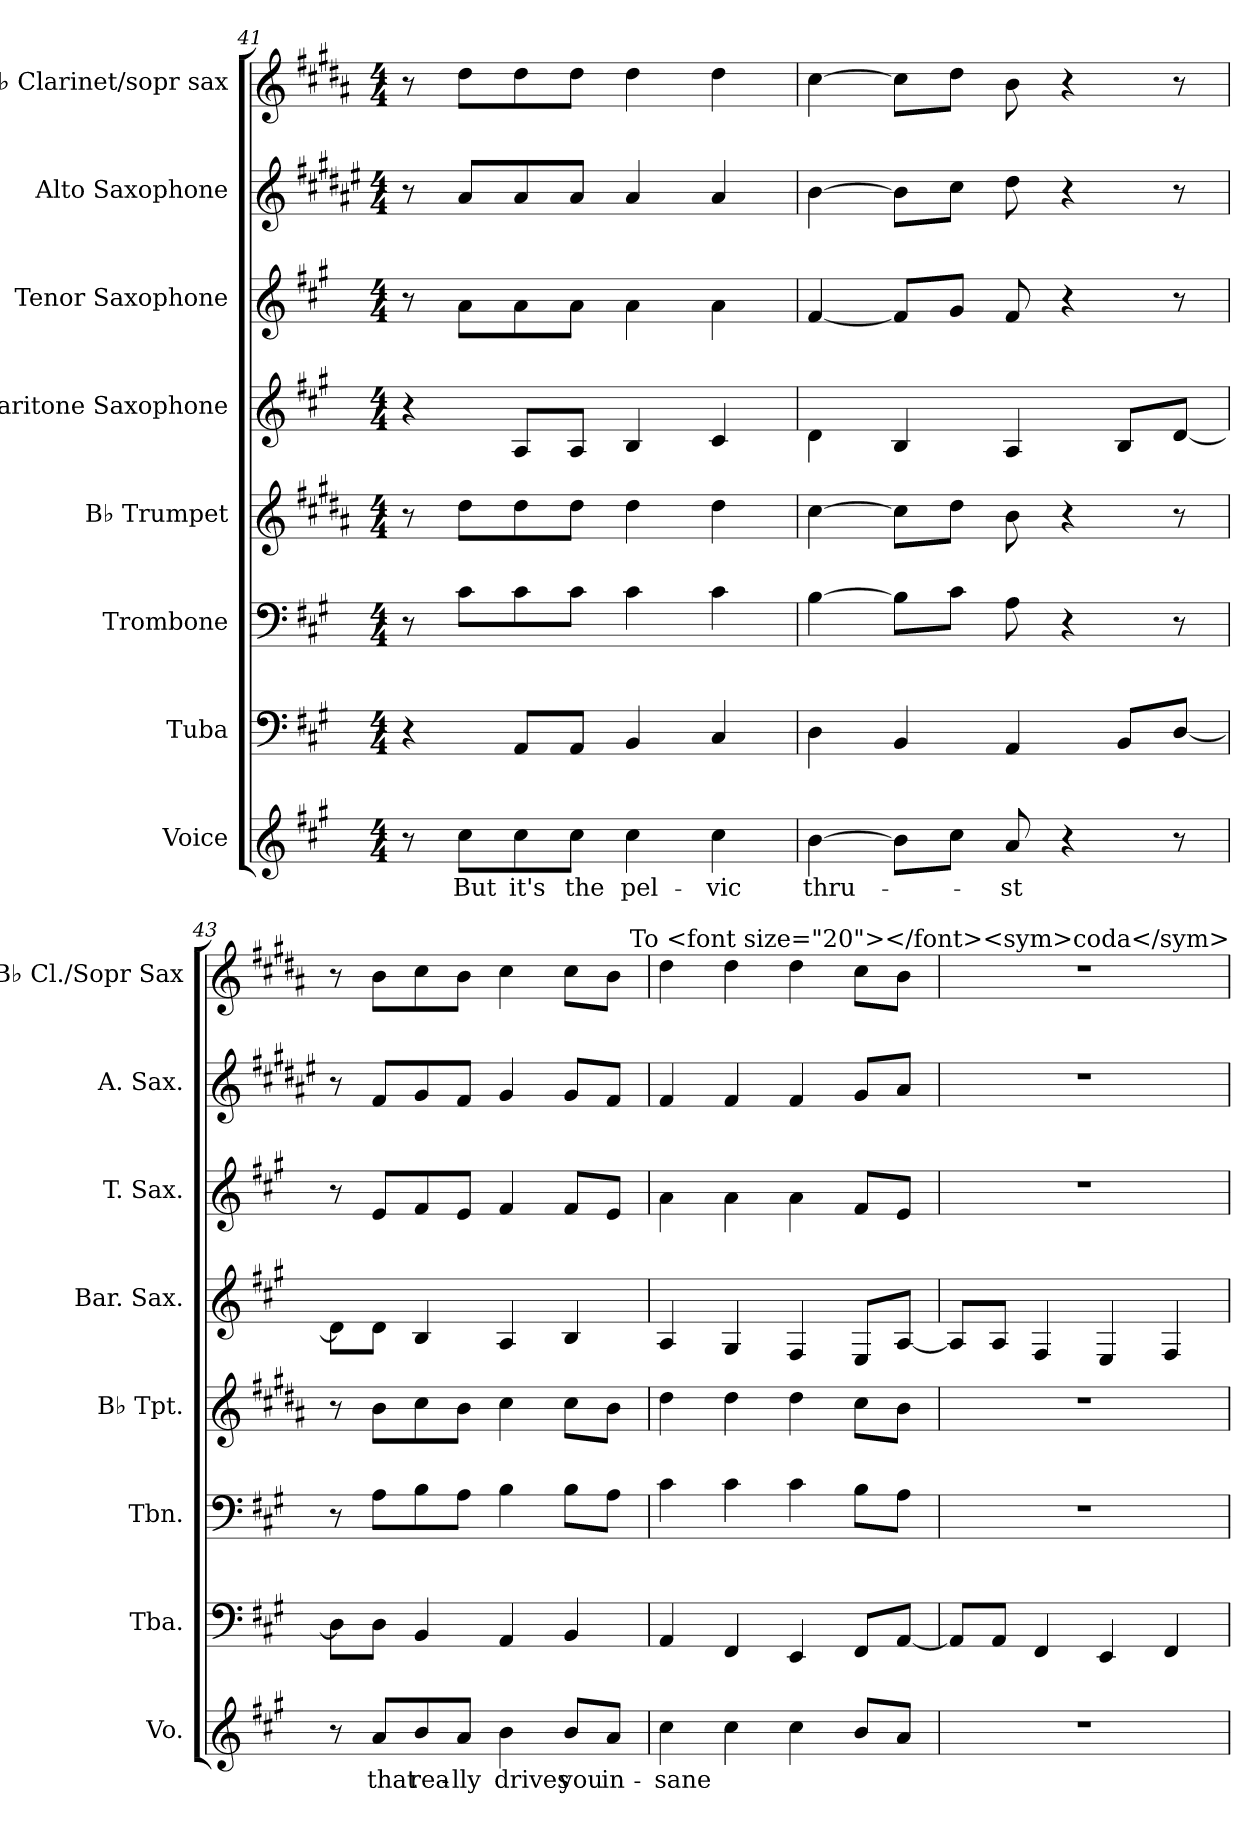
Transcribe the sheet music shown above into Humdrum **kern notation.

**kern	**text	**kern	**kern	**kern	**kern	**kern	**kern	**kern
*part8	*part8	*part7	*part6	*part5	*part4	*part3	*part2	*part1
*staff8	*staff8	*staff7	*staff6	*staff5	*staff4	*staff3	*staff2	*staff1
*I"Voice	*	*I"Tuba	*I"Trombone	*I"B♭ Trumpet	*I"Baritone Saxophone	*I"Tenor Saxophone	*I"Alto Saxophone	*I"B♭ Clarinet/sopr sax
*I'Vo.	*	*I'Tba.	*I'Tbn.	*I'B♭ Tpt.	*I'Bar. Sax.	*I'T. Sax.	*I'A. Sax.	*I'B♭ Cl./Sopr Sax
*clefG2	*	*clefF4	*clefF4	*clefG2	*clefG2	*clefG2	*clefG2	*clefG2
*	*	*	*	*ITrd1c2	*ITrd12c21	*ITrd8c14	*ITrd5c9	*ITrd1c2
*k[f#c#g#]	*	*k[f#c#g#]	*k[f#c#g#]	*k[f#c#g#]	*k[f#c#g#]	*k[f#c#g#]	*k[f#c#g#]	*k[f#c#g#]
*M4/4	*	*M4/4	*M4/4	*M4/4	*M4/4	*M4/4	*M4/4	*M4/4
=41	=41	=41	=41	=41	=41	=41	=41	=41
8r	.	4r	8r	8r	4r	8r	8r	8r
!	!LO:LY:b	!	!	!	!	!	!	!
8cc#\L	But	.	8c#\L	8cc#\L	.	8A\L	8c#/L	8cc#\L
!	!LO:LY:b	!	!	!	!	!	!	!
8cc#\	it's	8AA/L	8c#\	8cc#\	8AA/L	8A\	8c#/	8cc#\
!	!LO:LY:b	!	!	!	!	!	!	!
8cc#\J	the	8AA/J	8c#\J	8cc#\J	8AA/J	8A\J	8c#/J	8cc#\J
!	!LO:LY:b	!	!	!	!	!	!	!
4cc#\	pel-	4BB/	4c#\	4cc#\	4BB/	4A\	4c#/	4cc#\
!	!LO:LY:b	!	!	!	!	!	!	!
4cc#\	-vic	4C#/	4c#\	4cc#\	4C#/	4A\	4c#/	4cc#\
=42	=42	=42	=42	=42	=42	=42	=42	=42
!	!LO:LY:b	!	!	!	!	!	!	!
[4b\	thru-	4D\	[4B\	[4b\	4D\	[4F#/	[4d\	[4b\
8b\L]	.	4BB/	8B\L]	8b\L]	4BB/	8F#/L]	8d\L]	8b\L]
8cc#\J	.	.	8c#\J	8cc#\J	.	8G#/J	8e\J	8cc#\J
!	!LO:LY:b	!	!	!	!	!	!	!
8a/	-st	4AA/	8A\	8a\	4AA/	8F#/	8f#\	8a\
4r	.	.	4r	4r	.	4r	4r	4r
.	.	8BB/L	.	.	8BB/L	.	.	.
8r	.	[8D/J	8r	8r	[8D/J	8r	8r	8r
!!LO:PB:g=z
=43	=43	=43	=43	=43	=43	=43	=43	=43
8r	.	8D\L]	8r	8r	8D\L]	8r	8r	8r
!	!LO:LY:b	!	!	!	!	!	!	!
8a/L	that	8D\J	8A\L	8a\L	8D\J	8E/L	8A/L	8a\L
!	!LO:LY:b	!	!	!	!	!	!	!
8b/	rea-	4BB/	8B\	8b\	4BB/	8F#/	8B/	8b\
!	!LO:LY:b	!	!	!	!	!	!	!
8a/J	-lly	.	8A\J	8a\J	.	8E/J	8A/J	8a\J
!	!LO:LY:b	!	!	!	!	!	!	!
4b\	drives	4AA/	4B\	4b\	4AA/	4F#/	4B/	4b\
!	!LO:LY:b	!	!	!	!	!	!	!
8b/L	you	4BB/	8B\L	8b\L	4BB/	8F#/L	8B/L	8b\L
!	!LO:LY:b	!	!	!	!	!	!	!
8a/J	in-	.	8A\J	8a\J	.	8E/J	8A/J	8a\J
=44	=44	=44	=44	=44	=44	=44	=44	=44
!	!LO:LY:b	!	!	!	!	!	!	!
4cc#\	-sane	4AA/	4c#\	4cc#\	4AA/	4A\	4A/	4cc#\
4cc#\	.	4FF#/	4c#\	4cc#\	4GG#/	4A\	4A/	4cc#\
4cc#\	.	4EE/	4c#\	4cc#\	4FF#/	4A\	4A/	4cc#\
8b/L	.	8FF#/L	8B\L	8b\L	8EE/L	8F#/L	8B/L	8b\L
8a/J	.	[8AA/J	8A\J	8a\J	[8AA/J	8E/J	8c#/J	8a\J
=45	=45	=45	=45	=45	=45	=45	=45	=45
1r	.	8AA/L]	1r	1r	8AA/L]	1r	1r	1r
.	.	8AA/J	.	.	8AA/J	.	.	.
.	.	4FF#/	.	.	4FF#/	.	.	.
.	.	4EE/	.	.	4EE/	.	.	.
.	.	4FF#/	.	.	4FF#/	.	.	.
!	!	!	!	!	!	!	!	!LO:TX:a:t=To <font size="20"></font><sym>coda</sym>
=	=	=	=	=	=	=	=	=
*-	*-	*-	*-	*-	*-	*-	*-	*-
